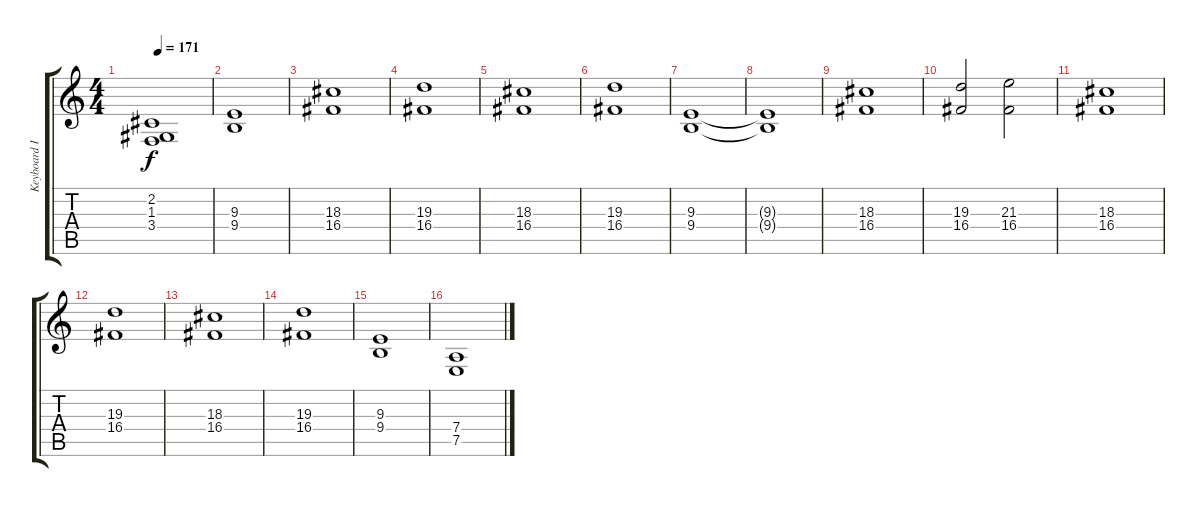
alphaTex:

\track ("Keyboard II (Rhythm)" "Keyboard I") {instrument stringensemble1}
\staff {score tabs}
\tuning (E4 B3 G3 D3 A2 E2) {hide}
\ts (4 4)
\tempo 171
\clef g2
\ks c
(2.2 1.3 3.4).1{dy f} |
(9.3 9.4).1 |
(18.3 16.4).1 |
(19.3 16.4).1 |
(18.3 16.4).1 |
(19.3 16.4).1 |
(9.3 9.4).1 |
(9.3{t} 9.4{t}).1 |
(18.3 16.4).1 |
(19.3 16.4).2 (21.3 16.4).2 |
(18.3 16.4).1 |
(19.3 16.4).1 |
(18.3 16.4).1 |
(19.3 16.4).1 |
(9.3 9.4).1 |
(7.4 7.5).1
